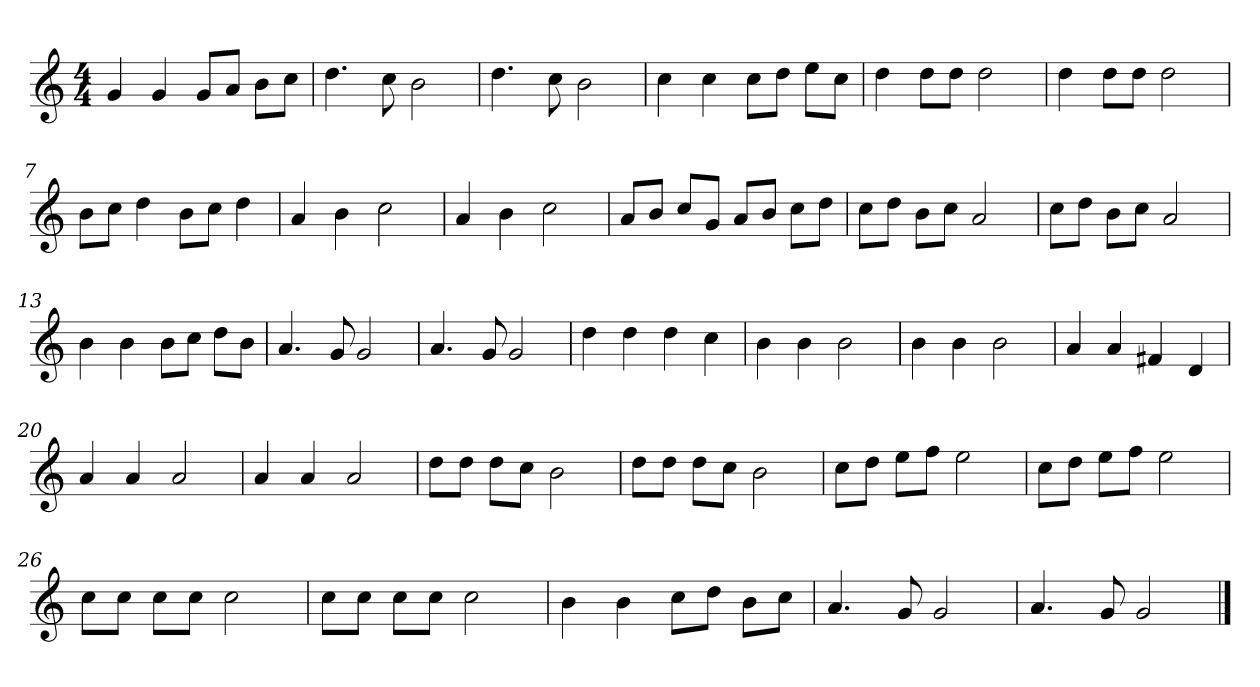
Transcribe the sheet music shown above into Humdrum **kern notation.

**kern
*part1
*staff1
*k[]
*M4/4
*MM120
=1
4g
4g
8gL
8aJ
8bL
8ccJ
=2
4.dd
8cc
2b
=3
4.dd
8cc
2b
=4
4cc
4cc
8ccL
8ddJ
8eeL
8ccJ
=5
4dd
8ddL
8ddJ
2dd
=6
4dd
8ddL
8ddJ
2dd
=7
8bL
8ccJ
4dd
8bL
8ccJ
4dd
=8
4a
4b
2cc
=9
4a
4b
2cc
=10
8aL
8bJ
8ccL
8gJ
8aL
8bJ
8ccL
8ddJ
=11
8ccL
8ddJ
8bL
8ccJ
2a
=12
8ccL
8ddJ
8bL
8ccJ
2a
=13
4b
4b
8bL
8ccJ
8ddL
8bJ
=14
4.a
8g
2g
=15
4.a
8g
2g
=16
4dd
4dd
4dd
4cc
=17
4b
4b
2b
=18
4b
4b
2b
=19
4a
4a
4f#X
4d
=20
4a
4a
2a
=21
4a
4a
2a
=22
8ddL
8ddJ
8ddL
8ccJ
2b
=23
8ddL
8ddJ
8ddL
8ccJ
2b
=24
8ccL
8ddJ
8eeL
8ffJ
2ee
=25
8ccL
8ddJ
8eeL
8ffJ
2ee
=26
8ccL
8ccJ
8ccL
8ccJ
2cc
=27
8ccL
8ccJ
8ccL
8ccJ
2cc
=28
4b
4b
8ccL
8ddJ
8bL
8ccJ
=29
4.a
8g
2g
=30
4.a
8g
2g
==
*-
